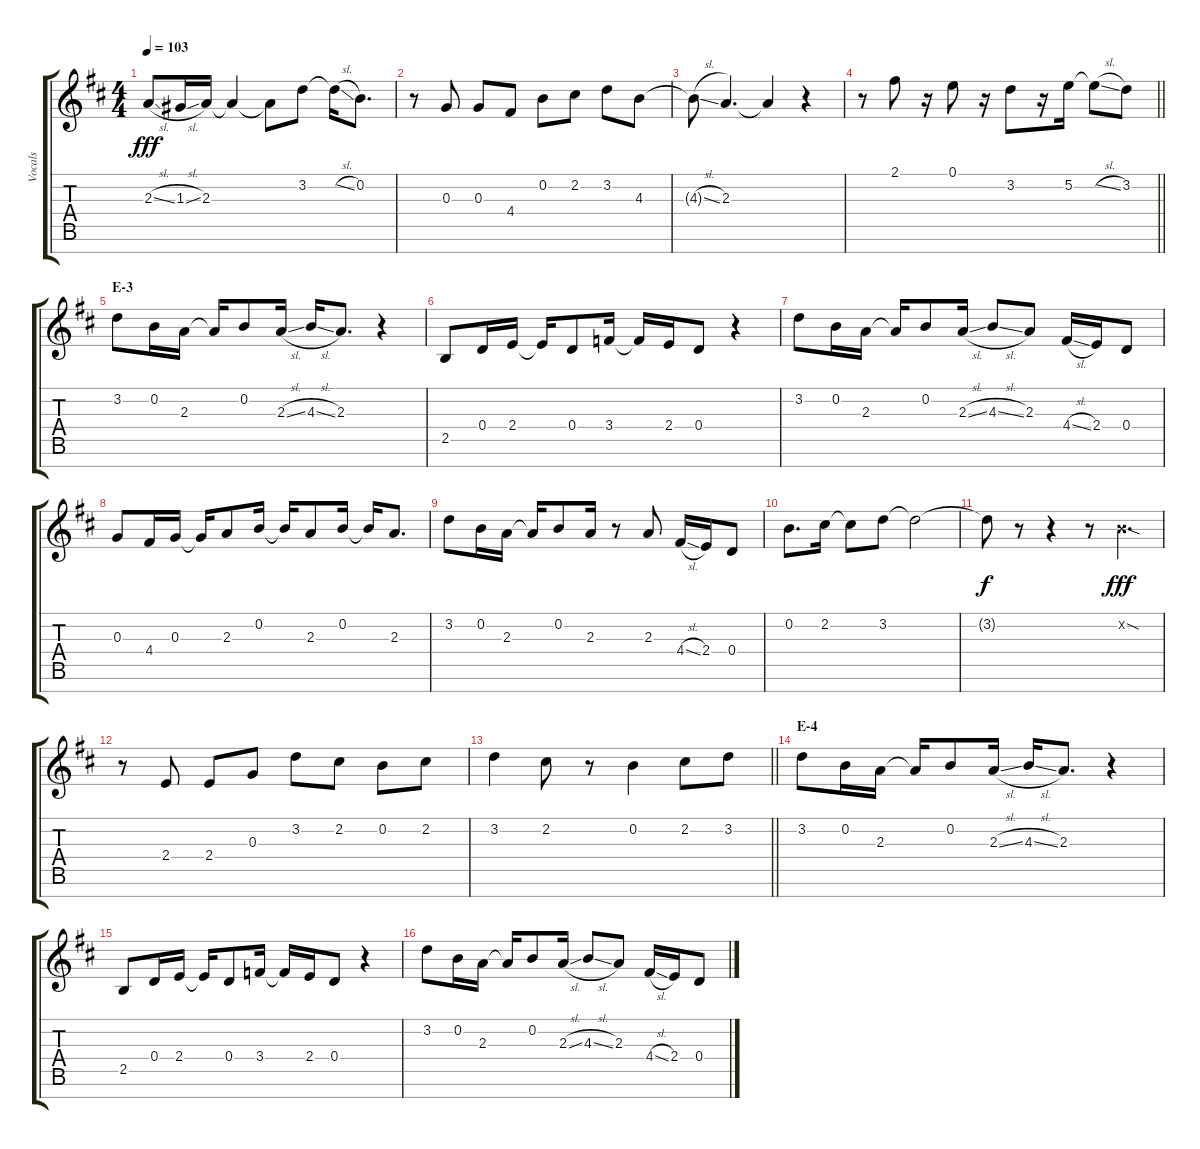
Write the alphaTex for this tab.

\track ("Vocals" "Vocals") {instrument voiceoohs}
\staff {score tabs}
\tuning (E5 B4 G4 D4 A3 E3 B2) {hide}
\ts (4 4)
\tempo 103
\clef g2
\ks d
2.3{sl t}.8{dy fff} 1.3{sl}.16 2.3.16 2.3{t}.4 2.3{t}.8 3.2.8 3.2{sl t}.16 0.2.8{d} |
r.8 0.3.8 0.3.8 4.4.8 0.2.8 2.2.8 3.2.8 4.3.8 |
4.3{sl t}.8 2.3.4{d} 2.3{t}.4 r.4 |
\barLineRight lightlight
r.8 2.1.8 r.16 0.1.8 r.16 3.2.8 r.16 5.2.16 5.2{sl t}.8 3.2.8 |
\section ("" "E-3")
3.2.8 0.2.16 2.3.16 2.3{t}.16 0.2.8 2.3{sl}.16 4.3{sl}.16 2.3.8{d} r.4 |
2.5.8 0.4.16 2.4.16 2.4{t}.16 0.4.8 3.4.16 3.4{t}.16 2.4.16 0.4.8 r.4 |
3.2.8 0.2.16 2.3.16 2.3{t}.16 0.2.8 2.3{sl}.16 4.3{sl}.8 2.3.8 4.4{sl}.16 2.4.16 0.4.8 |
0.3.8 4.4.16 0.3.16 0.3{t}.16 2.3.8 0.2.16 0.2{t}.16 2.3.8 0.2.16 0.2{t}.16 2.3.8{d} |
3.2.8 0.2.16 2.3.16 2.3{t}.16 0.2.8 2.3.16 r.8 2.3.8 4.4{sl}.16 2.4.16 0.4.8 |
0.2.8{d} 2.2.16 2.2{t}.8 3.2.8 3.2{t}.2 |
3.2{t}.8{dy f} r.8 r.4 r.8 0.2{sod x}.4{d dy fff} |
r.8 2.4.8 2.4.8 0.3.8 3.2.8 2.2.8 0.2.8 2.2.8 |
\barLineRight lightlight
3.2.4 2.2.8 r.8 0.2.4 2.2.8 3.2.8 |
\section ("" "E-4")
3.2.8 0.2.16 2.3.16 2.3{t}.16 0.2.8 2.3{sl}.16 4.3{sl}.16 2.3.8{d} r.4 |
2.5.8 0.4.16 2.4.16 2.4{t}.16 0.4.8 3.4.16 3.4{t}.16 2.4.16 0.4.8 r.4 |
3.2.8 0.2.16 2.3.16 2.3{t}.16 0.2.8 2.3{sl}.16 4.3{sl}.8 2.3.8 4.4{sl}.16 2.4.16 0.4.8
